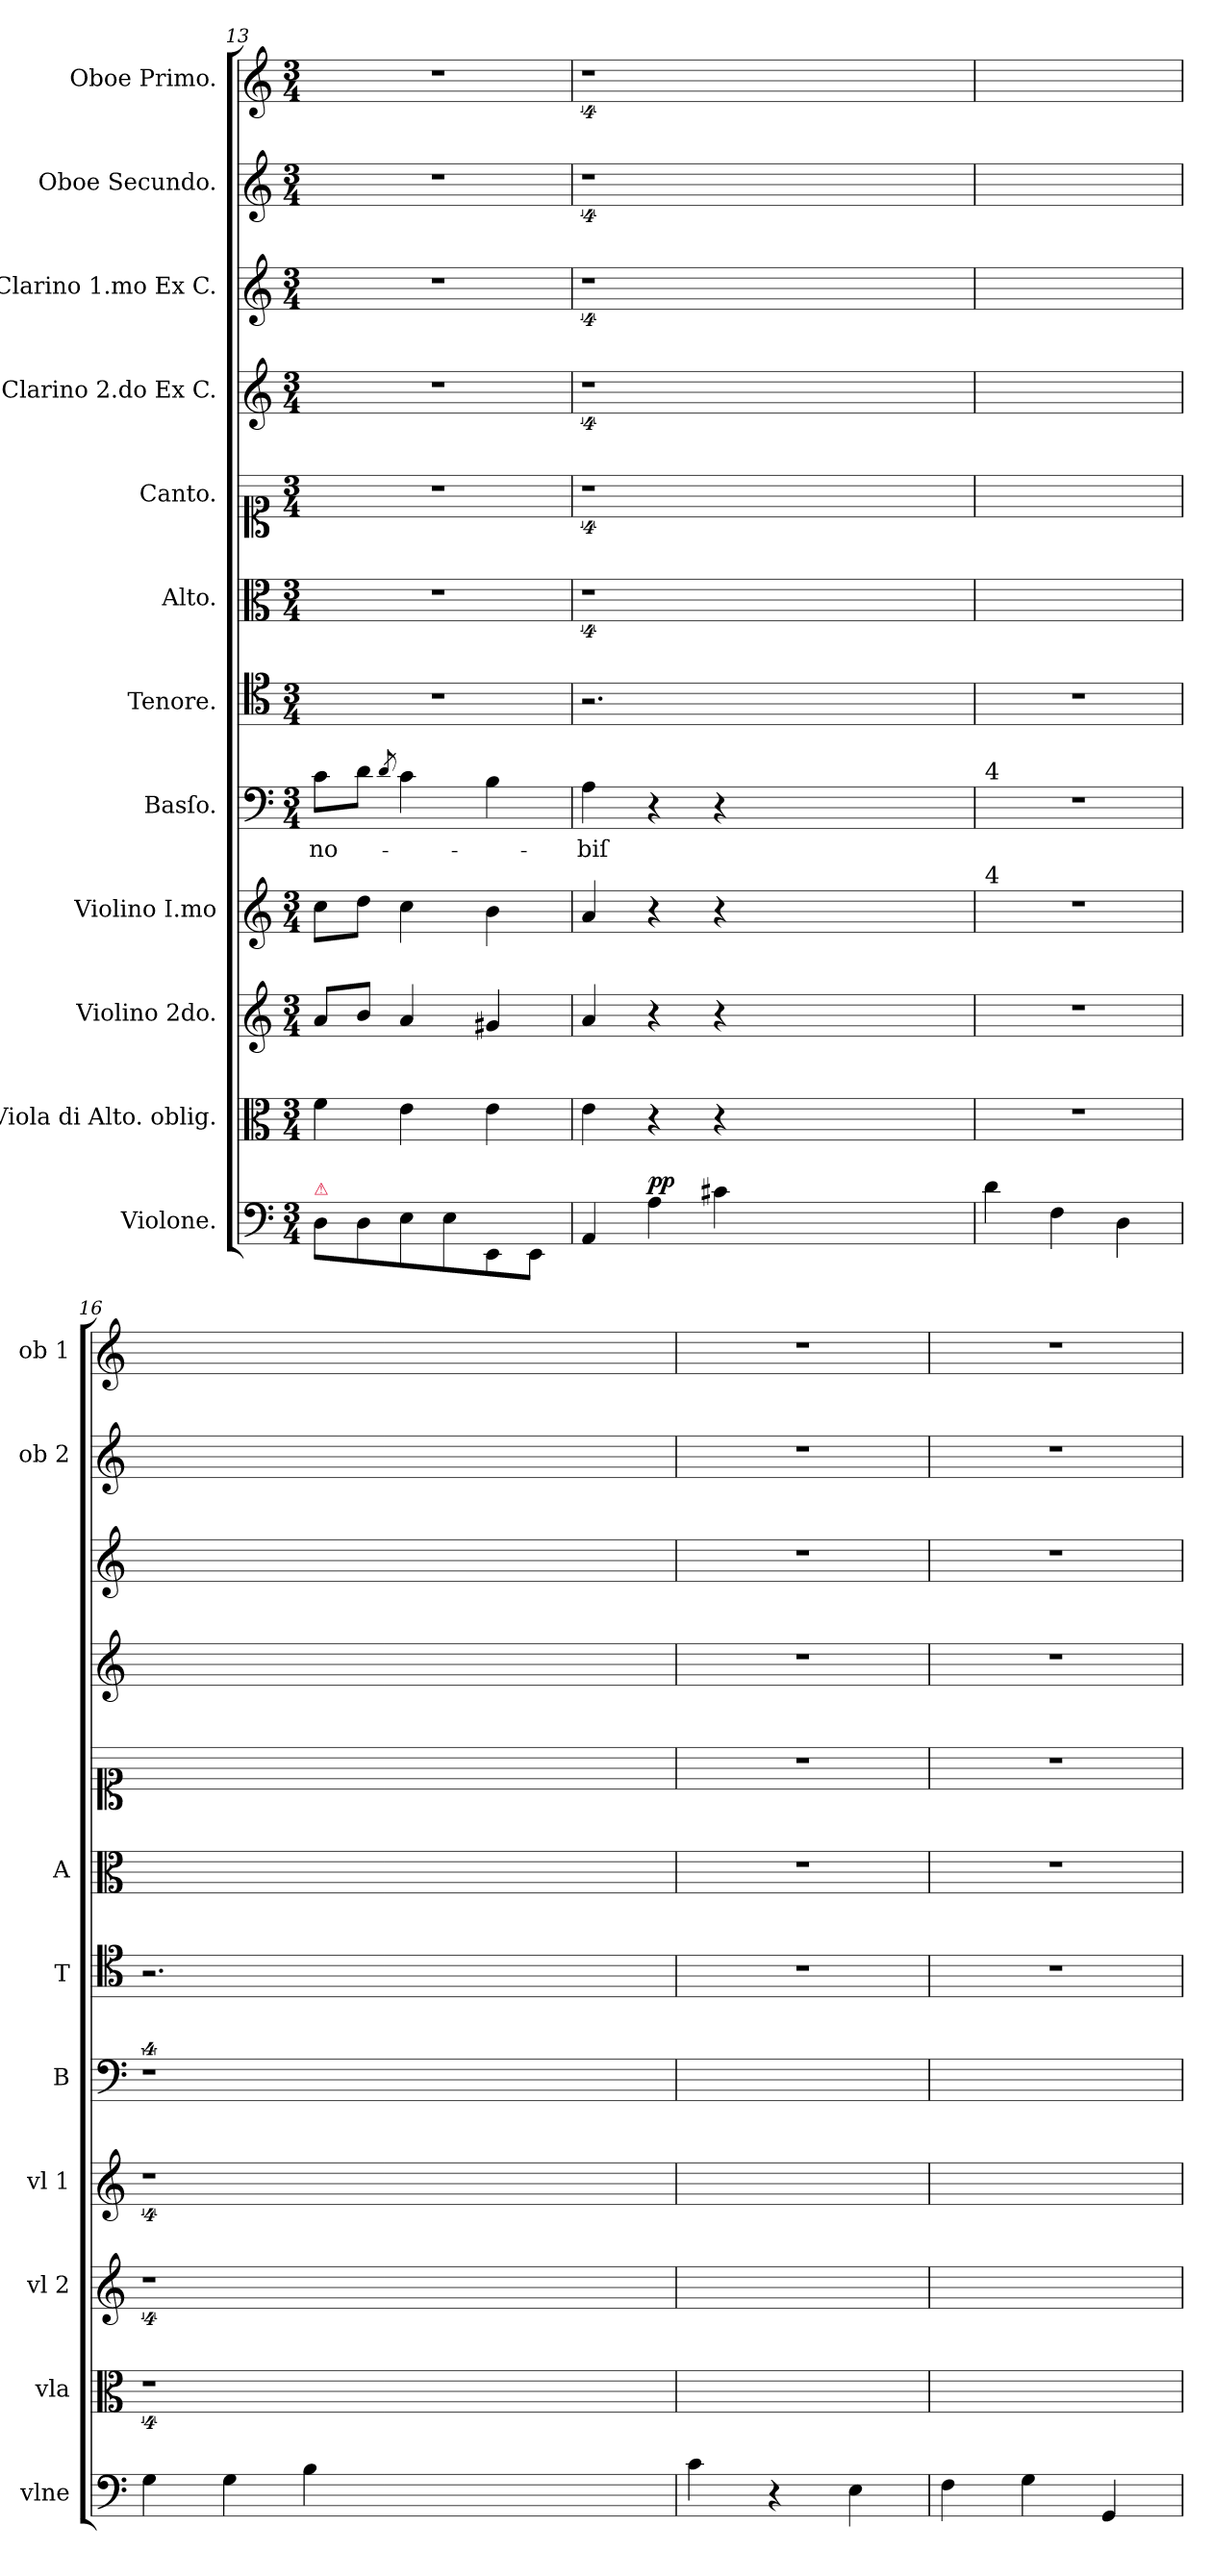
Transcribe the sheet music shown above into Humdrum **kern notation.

**kern	**dynam	**kern	**kern	**kern	**kern	**text	**kern	**kern	**kern	**kern	**kern	**kern	**kern
*part12	*part12	*part11	*part10	*part9	*part8	*part8	*part7	*part6	*part5	*part4	*part3	*part2	*part1
*staff12	*staff12	*staff11	*staff10	*staff9	*staff8	*staff8	*staff7	*staff6	*staff5	*staff4	*staff3	*staff2	*staff1
*I"Violone.	*	*I"Viola di Alto. oblig.	*I"Violino 2do.	*I"Violino I.mo	*I"Basſo.	*	*I"Tenore.	*I"Alto.	*I"Canto.	*I"Clarino 2.do Ex C.	*I"Clarino 1.mo Ex C.	*I"Oboe Secundo.	*I"Oboe Primo.
*I'vlne	*	*I'vla	*I'vl 2	*I'vl 1	*I'B	*	*I'T	*I'A	*	*	*	*I'ob 2	*I'ob 1
*clefF4	*	*clefC3	*clefG2	*clefG2	*clefF4	*	*clefC4	*clefC3	*clefC1	*clefG2	*clefG2	*clefG2	*clefG2
*ITrd8c12	*	*	*	*	*	*	*	*	*	*	*	*	*
*k[]	*	*k[]	*k[]	*k[]	*k[]	*	*k[]	*k[]	*k[]	*k[]	*k[]	*k[]	*k[]
*a:	*	*a:	*a:	*a:	*a:	*	*a:	*a:	*a:	*a:	*a:	*a:	*a:
*M3/4	*	*M3/4	*M3/4	*M3/4	*M3/4	*	*M3/4	*M3/4	*M3/4	*M3/4	*M3/4	*M3/4	*M3/4
=13	=13	=13	=13	=13	=13	=13	=13	=13	=13	=13	=13	=13	=13
!LO:TX:a:color=crimson:t=⚠	!	!	!	!	!	!	!	!	!	!	!	!	!
8DD\L	.	4f\	8a/L	8cc\L	8c\L	no-	2.r	2.r	2.r	2.r	2.r	2.r	2.r
8DD\	.	.	8b/J	8dd\J	8d\J	.	.	.	.	.	.	.	.
.	.	.	.	.	8qd/	.	.	.	.	.	.	.	.
8EE\	.	4e\	4a/	4cc\	4c\	.	.	.	.	.	.	.	.
8EE\	.	.	.	.	.	.	.	.	.	.	.	.	.
8EEE/	.	4e\	4g#X/	4b\	4B\	.	.	.	.	.	.	.	.
8EEE/J	.	.	.	.	.	.	.	.	.	.	.	.	.
=14	=14	=14	=14	=14	=14	=14	=14	=14	=14	=14	=14	=14	=14
4AAA/	.	4e\	4a/	4a/	4A\	-biſ	2.r	4%9r	4%9r	4%9r	4%9r	4%9r	4%9r
!	!LO:DY:a	!	!	!	!	!	!	!	!	!	!	!	!
4AA\	pp.	4r	4r	4r	4r	.	.	.	.	.	.	.	.
4C#X\	.	4r	4r	4r	4r	.	.	.	.	.	.	.	.
1.ryy	.	1.ryy	1.ryy	1.ryy	1.ryy	.	1.ryy	.	.	.	.	.	.
=15	=15	=15	=15	=15	=15	=15	=15	=15	=15	=15	=15	=15	=15
!	!	!	!	!	!LO:TX:a:t=4	!	!	!	!	!	!	!	!
!	!	!	!	!LO:TX:a:t=4	!	!	!	!	!	!	!	!	!
4D\	.	2.r	2.r	2.r	2.r	.	2.r	2.ryy	2.ryy	2.ryy	2.ryy	2.ryy	2.ryy
4FF\	.	.	.	.	.	.	.	.	.	.	.	.	.
4DD\	.	.	.	.	.	.	.	.	.	.	.	.	.
=16	=16	=16	=16	=16	=16	=16	=16	=16	=16	=16	=16	=16	=16
4GG\	.	4%9r	4%9r	4%9r	4%9r	.	2.r	0ryy	0ryy	0ryy	0ryy	0ryy	0ryy
4GG\	.	.	.	.	.	.	.	.	.	.	.	.	.
4BB\	.	.	.	.	.	.	.	.	.	.	.	.	.
1.ryy	.	.	.	.	.	.	1.ryy	.	.	.	.	.	.
.	.	.	.	.	.	.	.	4ryy	4ryy	4ryy	4ryy	4ryy	4ryy
=17	=17	=17	=17	=17	=17	=17	=17	=17	=17	=17	=17	=17	=17
4C\	.	2.ryy	2.ryy	2.ryy	2.ryy	.	2.r	2.r	2.r	2.r	2.r	2.r	2.r
4r	.	.	.	.	.	.	.	.	.	.	.	.	.
4EE\	.	.	.	.	.	.	.	.	.	.	.	.	.
=18	=18	=18	=18	=18	=18	=18	=18	=18	=18	=18	=18	=18	=18
4FF\	.	2.ryy	2.ryy	2.ryy	2.ryy	.	2.r	2.r	2.r	2.r	2.r	2.r	2.r
4GG\	.	.	.	.	.	.	.	.	.	.	.	.	.
4GGG/	.	.	.	.	.	.	.	.	.	.	.	.	.
=	=	=	=	=	=	=	=	=	=	=	=	=	=
*-	*-	*-	*-	*-	*-	*-	*-	*-	*-	*-	*-	*-	*-
